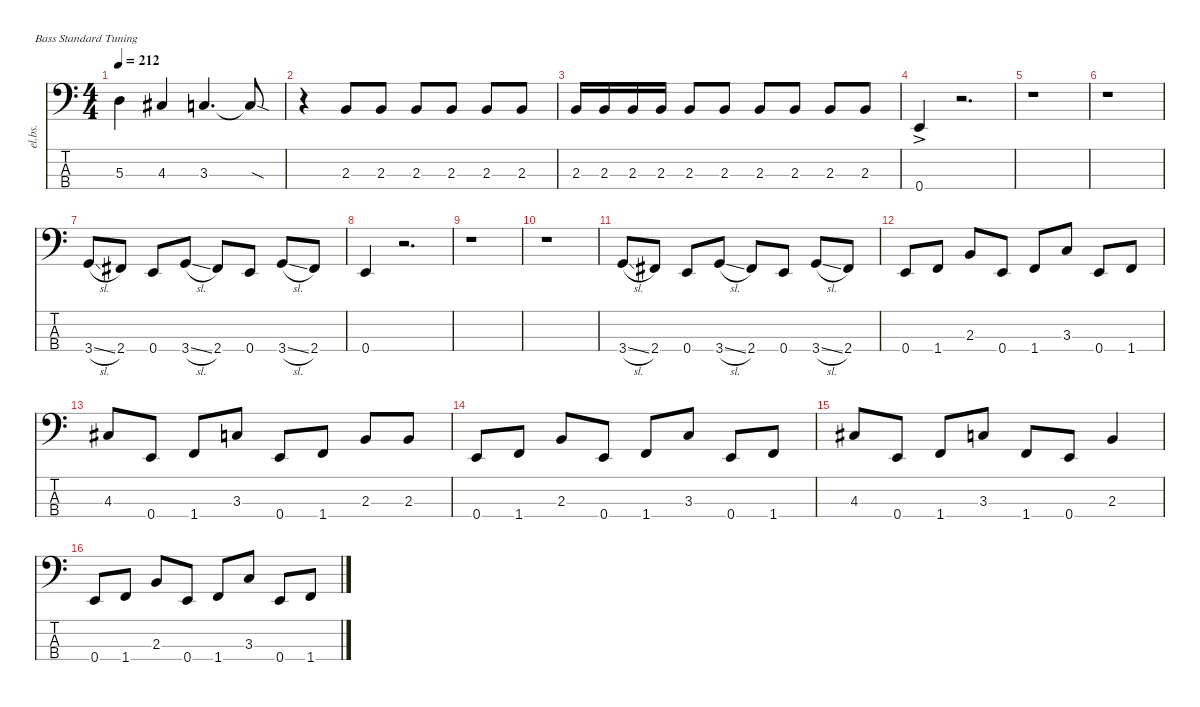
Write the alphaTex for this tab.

\defaultSystemsLayout 4
\hideDynamics
\bracketExtendMode nobrackets
\track ("Cliff Burton" "el.bs.") {mute instrument electricbassfinger}
\staff {score tabs}
\tuning (G2 D2 A1 E1)
\ts (4 4)
\tempo 212
\clef f4
\ks c
5.3.4{dy fff} 4.3{acc #}.4 3.3.4{d} 3.3{sod t}.8{dy f} |
r.4 2.3.8{dy fff} 2.3.8 2.3.8 2.3.8 2.3.8 2.3.8 |
2.3.16 2.3.16 2.3.16 2.3.16 2.3.8 2.3.8 2.3.8 2.3.8 2.3.8 2.3.8 |
0.4{ac}.4{dy ff} r.2{d} |
r.1 |
r.1 |
3.4{sl}.8{dy fff} 2.4{acc #}.8 0.4.8 3.4{sl}.8 2.4{acc #}.8 0.4.8 3.4{sl}.8 2.4{acc #}.8 |
0.4.4 r.2{d} |
r.1 |
r.1 |
3.4{sl}.8 2.4{acc #}.8 0.4.8 3.4{sl}.8 2.4{acc #}.8 0.4.8 3.4{sl}.8 2.4{acc #}.8 |
0.4.8 1.4.8 2.3.8 0.4.8 1.4.8 3.3.8 0.4.8 1.4.8 |
4.3{acc #}.8 0.4.8 1.4.8 3.3.8 0.4.8 1.4.8 2.3.8 2.3.8 |
0.4.8 1.4.8 2.3.8 0.4.8 1.4.8 3.3.8 0.4.8 1.4.8 |
4.3{acc #}.8 0.4.8 1.4.8 3.3.8 1.4.8 0.4.8 2.3.4 |
0.4.8 1.4.8 2.3.8 0.4.8 1.4.8 3.3.8 0.4.8 1.4.8
